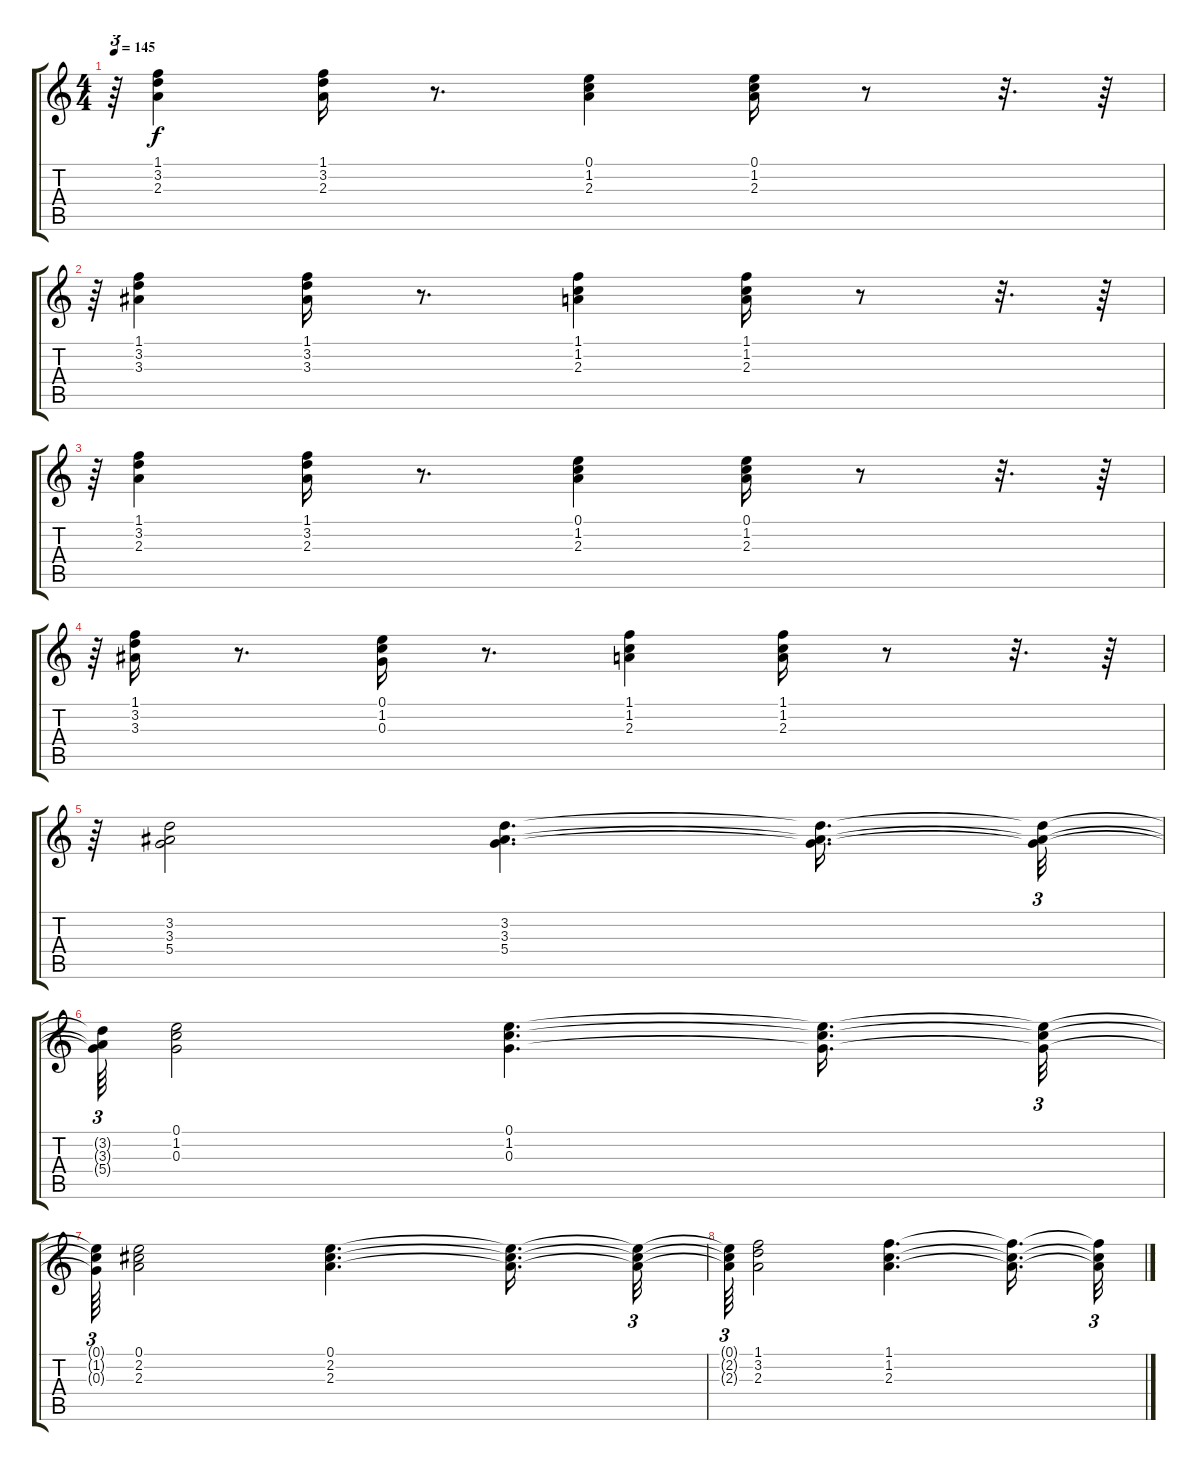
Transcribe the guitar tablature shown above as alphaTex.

\track "" {instrument distortionguitar}
\staff {score tabs}
\tuning (E4 B3 G3 D3 A2 E2) {hide}
\ts (4 4)
\tempo 145
\clef g2
\ks c
r.64{tu (3 2) dy f} (1.1 3.2 2.3).4 (1.1 3.2 2.3).16 r.8{d} (0.1 1.2 2.3).4 (0.1 1.2 2.3).16 r.8 r.32{d} r.64 |
r.64{tu (3 2)} (1.1 3.2 3.3).4 (1.1 3.2 3.3).16 r.8{d} (1.1 1.2 2.3).4 (1.1 1.2 2.3).16 r.8 r.32{d} r.64 |
r.64{tu (3 2)} (1.1 3.2 2.3).4 (1.1 3.2 2.3).16 r.8{d} (0.1 1.2 2.3).4 (0.1 1.2 2.3).16 r.8 r.32{d} r.64 |
r.64{tu (3 2)} (1.1 3.2 3.3).16 r.8{d} (0.1 1.2 0.3).16 r.8{d} (1.1 1.2 2.3).4 (1.1 1.2 2.3).16 r.8 r.32{d} r.64 |
r.64{tu (3 2)} (3.2 3.3 5.4).2 (3.2 3.3 5.4).4{d} (3.2{t} 3.3{t} 5.4{t}).16{d} (3.2{t} 3.3{t} 5.4{t}).32{tu (3 2)} |
(3.2{t} 3.3{t} 5.4{t}).64{tu (3 2)} (0.1 1.2 0.3).2 (0.1 1.2 0.3).4{d} (0.1{t} 1.2{t} 0.3{t}).16{d} (0.1{t} 1.2{t} 0.3{t}).32{tu (3 2)} |
(0.1{t} 1.2{t} 0.3{t}).64{tu (3 2)} (0.1 2.2 2.3).2 (0.1 2.2 2.3).4{d} (0.1{t} 2.2{t} 2.3{t}).16{d} (0.1{t} 2.2{t} 2.3{t}).32{tu (3 2)} |
(0.1{t} 2.2{t} 2.3{t}).64{tu (3 2)} (1.1 3.2 2.3).2 (1.1 1.2 2.3).4{d} (1.1{t} 1.2{t} 2.3{t}).16{d} (1.1{t} 1.2{t} 2.3{t}).32{tu (3 2)}
